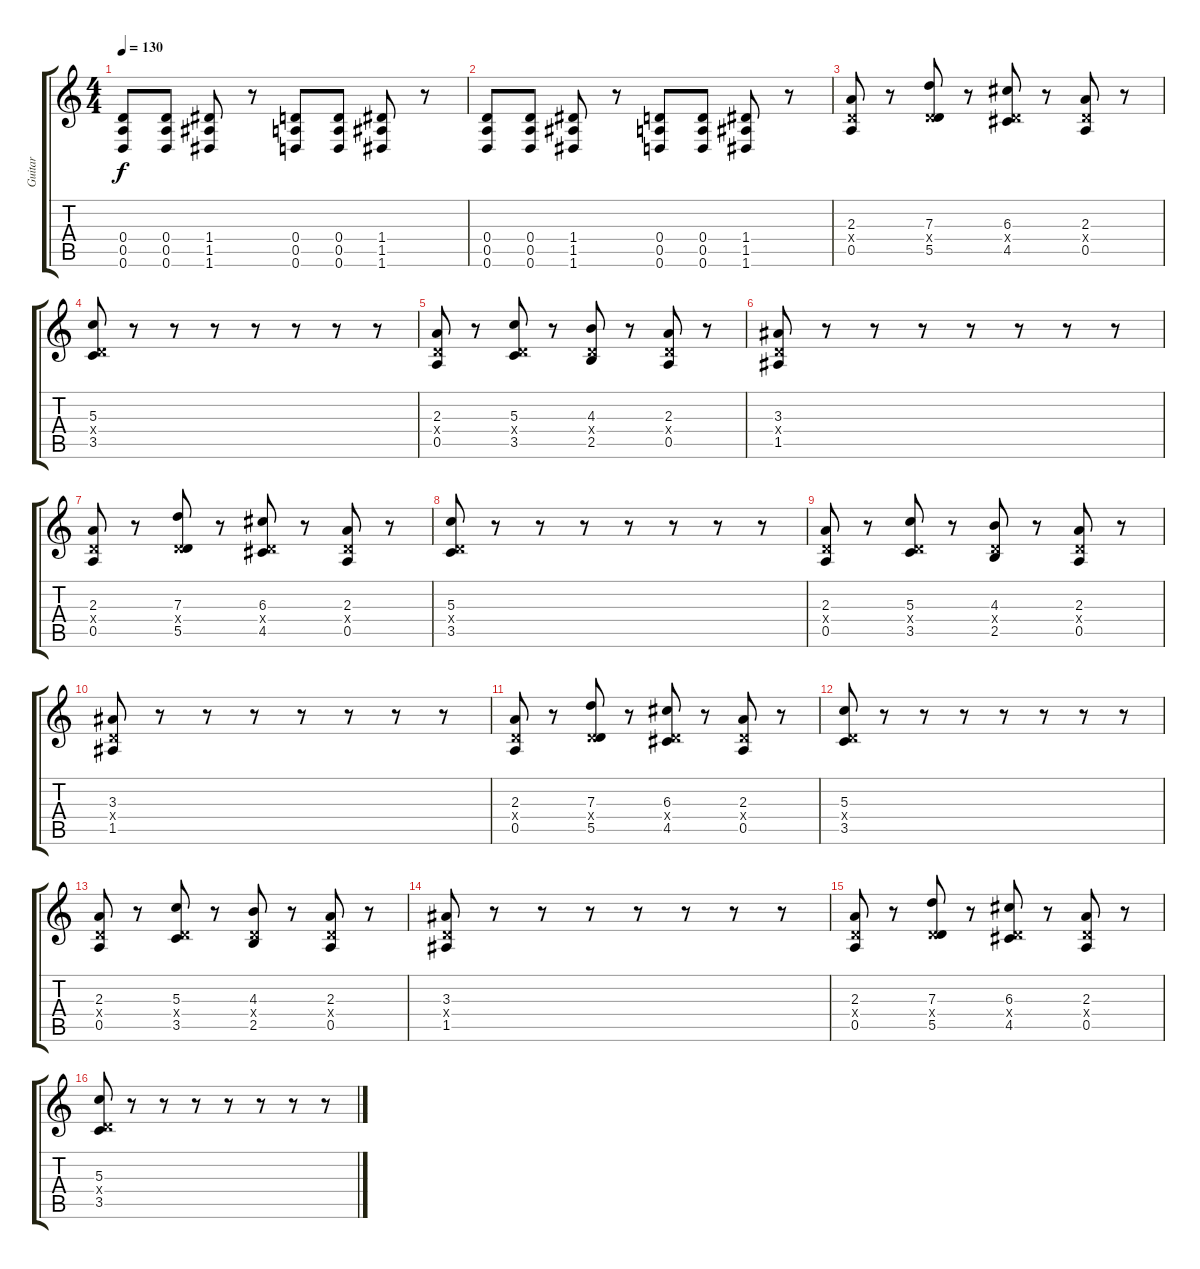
\track ("Guitar" "Guitar") {instrument distortionguitar}
\staff {score tabs}
\tuning (E4 B3 G3 D3 A2 D2) {hide}
\ts (4 4)
\tempo 130
\clef g2
\ks c
(0.4 0.5 0.6).8{dy f} (0.4 0.5 0.6).8 (1.4 1.5 1.6).8 r.8 (0.4 0.5 0.6).8 (0.4 0.5 0.6).8 (1.4 1.5 1.6).8 r.8 |
(0.4 0.5 0.6).8 (0.4 0.5 0.6).8 (1.4 1.5 1.6).8 r.8 (0.4 0.5 0.6).8 (0.4 0.5 0.6).8 (1.4 1.5 1.6).8 r.8 |
(2.3 0.4{x} 0.5).8 r.8 (7.3 0.4{x} 5.5).8 r.8 (6.3 0.4{x} 4.5).8 r.8 (2.3 0.4{x} 0.5).8 r.8 |
(5.3 0.4{x} 3.5).8 r.8 r.8 r.8 r.8 r.8 r.8 r.8 |
(2.3 0.4{x} 0.5).8 r.8 (5.3 0.4{x} 3.5).8 r.8 (4.3 0.4{x} 2.5).8 r.8 (2.3 0.4{x} 0.5).8 r.8 |
(3.3 0.4{x} 1.5).8 r.8 r.8 r.8 r.8 r.8 r.8 r.8 |
(2.3 0.4{x} 0.5).8 r.8 (7.3 0.4{x} 5.5).8 r.8 (6.3 0.4{x} 4.5).8 r.8 (2.3 0.4{x} 0.5).8 r.8 |
(5.3 0.4{x} 3.5).8 r.8 r.8 r.8 r.8 r.8 r.8 r.8 |
(2.3 0.4{x} 0.5).8 r.8 (5.3 0.4{x} 3.5).8 r.8 (4.3 0.4{x} 2.5).8 r.8 (2.3 0.4{x} 0.5).8 r.8 |
(3.3 0.4{x} 1.5).8 r.8 r.8 r.8 r.8 r.8 r.8 r.8 |
(2.3 0.4{x} 0.5).8 r.8 (7.3 0.4{x} 5.5).8 r.8 (6.3 0.4{x} 4.5).8 r.8 (2.3 0.4{x} 0.5).8 r.8 |
(5.3 0.4{x} 3.5).8 r.8 r.8 r.8 r.8 r.8 r.8 r.8 |
(2.3 0.4{x} 0.5).8 r.8 (5.3 0.4{x} 3.5).8 r.8 (4.3 0.4{x} 2.5).8 r.8 (2.3 0.4{x} 0.5).8 r.8 |
(3.3 0.4{x} 1.5).8 r.8 r.8 r.8 r.8 r.8 r.8 r.8 |
(2.3 0.4{x} 0.5).8 r.8 (7.3 0.4{x} 5.5).8 r.8 (6.3 0.4{x} 4.5).8 r.8 (2.3 0.4{x} 0.5).8 r.8 |
(5.3 0.4{x} 3.5).8 r.8 r.8 r.8 r.8 r.8 r.8 r.8
